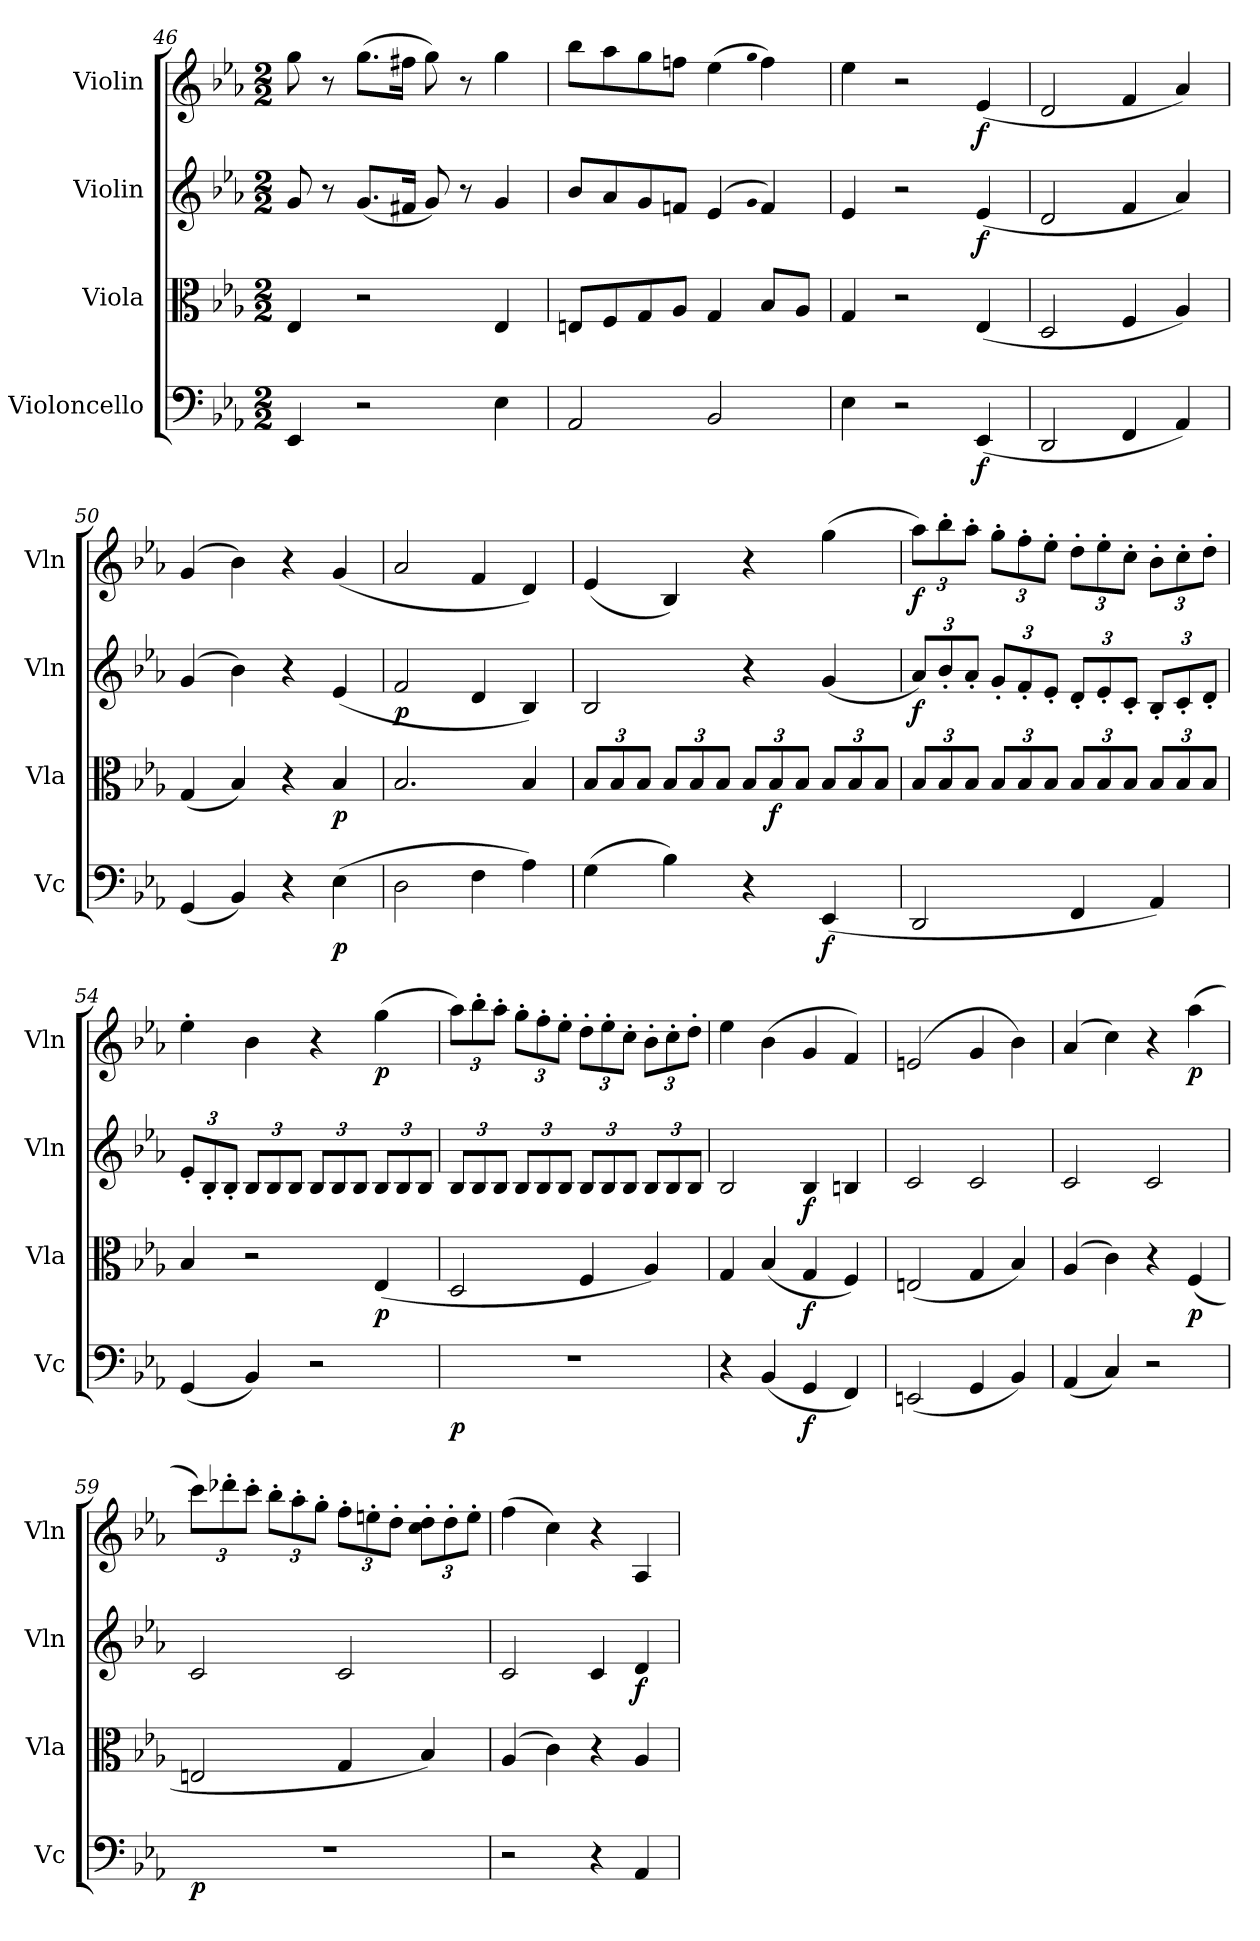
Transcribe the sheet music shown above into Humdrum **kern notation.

**kern	**dynam	**kern	**dynam	**kern	**dynam	**kern	**dynam
*part4	*part4	*part3	*part3	*part2	*part2	*part1	*part1
*staff4	*staff4	*staff3	*staff3	*staff2	*staff2	*staff1	*staff1
*I"Violoncello	*	*I"Viola	*	*I"Violin	*	*I"Violin	*
*I'Vc	*	*I'Vla	*	*I'Vln	*	*I'Vln	*
*clefF4	*	*clefC3	*	*clefG2	*	*clefG2	*
*k[b-e-a-]	*	*k[b-e-a-]	*	*k[b-e-a-]	*	*k[b-e-a-]	*
*M2/2	*	*M2/2	*	*M2/2	*	*M2/2	*
=46	=46	=46	=46	=46	=46	=46	=46
4EE-/	.	4E-/	.	8g/	.	8gg\	.
.	.	.	.	8r	.	8r	.
2r	.	2r	.	(8.g/L	.	(8.gg\L	.
.	.	.	.	16f#X/Jk	.	16ff#X\Jk	.
.	.	.	.	8g/)	.	8gg\)	.
.	.	.	.	8r	.	8r	.
4E-\	.	4E-/	.	4g/	.	4gg\	.
=47	=47	=47	=47	=47	=47	=47	=47
2AA-/	.	8En/L	.	8b-/L	.	8bb-\L	.
.	.	8F/	.	8a-/	.	8aa-\	.
.	.	8G/	.	8g/	.	8gg\	.
.	.	8A-/J	.	8fn/J	.	8ffn\J	.
2BB-/	.	4G/	.	(4e-/	.	(4ee-\	.
.	.	.	.	qg	.	qgg	.
.	.	8B-/L	.	4f/)	.	4ff\)	.
.	.	8A-/J	.	.	.	.	.
=48	=48	=48	=48	=48	=48	=48	=48
4E-\	.	4G/	.	4e-/	.	4ee-\	.
2r	.	2r	.	2r	.	2r	.
(4EE-/	f	(4E-/	.	(4e-/	f	(4e-/	f
=49	=49	=49	=49	=49	=49	=49	=49
2DD/	.	2D/	.	2d/	.	2d/	.
4FF/	.	4F/	.	4f/	.	4f/	.
4AA-/)	.	4A-/)	.	4a-/)	.	4a-/)	.
=50	=50	=50	=50	=50	=50	=50	=50
(4GG/	.	(4G/	.	(4g/	.	(4g/	.
4BB-/)	.	4B-/)	.	4b-\)	.	4b-\)	.
4r	.	4r	.	4r	.	4r	.
(4E-\	p	4B-/	p	(4e-/	.	(4g/	.
=51	=51	=51	=51	=51	=51	=51	=51
2D\	.	2.B-/	.	2f/	p	2a-/	.
4F\	.	.	.	4d/	.	4f/	.
4A-\)	.	4B-/	.	4B-/)	.	4d/)	.
=52	=52	=52	=52	=52	=52	=52	=52
(4G\	.	12B-/L	.	2B-/	.	(4e-/	.
.	.	12B-/	.	.	.	.	.
.	.	12B-/J	.	.	.	.	.
4B-\)	.	12B-/L	.	.	.	4B-/)	.
.	.	12B-/	.	.	.	.	.
.	.	12B-/J	.	.	.	.	.
4r	.	12B-/L	.	4r	.	4r	.
.	.	12B-/	f	.	.	.	.
.	.	12B-/J	.	.	.	.	.
(4EE-/	f	12B-/L	.	(4g/	.	(4gg\	.
.	.	12B-/	.	.	.	.	.
.	.	12B-/J	.	.	.	.	.
=53	=53	=53	=53	=53	=53	=53	=53
2DD/	.	12B-/L	.	12a-/L)	f	12aa-\L)	f
.	.	12B-/	.	12b-'/	.	12bb-'\	.
.	.	12B-/J	.	12a-'/J	.	12aa-'\J	.
.	.	12B-/L	.	12g'/L	.	12gg'\L	.
.	.	12B-/	.	12f'/	.	12ff'\	.
.	.	12B-/J	.	12e-'/J	.	12ee-'\J	.
4FF/	.	12B-/L	.	12d'/L	.	12dd'\L	.
.	.	12B-/	.	12e-'/	.	12ee-'\	.
.	.	12B-/J	.	12c'/J	.	12cc'\J	.
4AA-/)	.	12B-/L	.	12B-'/L	.	12b-'\L	.
.	.	12B-/	.	12c'/	.	12cc'\	.
.	.	12B-/J	.	12d'/J	.	12dd'\J	.
=54	=54	=54	=54	=54	=54	=54	=54
(4GG/	.	4B-/	.	12e-'/L	.	4ee-'\	.
.	.	.	.	12B-'/	.	.	.
.	.	.	.	12B-'/J	.	.	.
4BB-/)	.	2r	.	12B-/L	.	4b-\	.
.	.	.	.	12B-/	.	.	.
.	.	.	.	12B-/J	.	.	.
2r	.	.	.	12B-/L	.	4r	.
.	.	.	.	12B-/	.	.	.
.	.	.	.	12B-/J	.	.	.
.	.	(4E-/	p	12B-/L	.	(4gg\	p
.	.	.	.	12B-/	.	.	.
.	.	.	.	12B-/J	.	.	.
=55	=55	=55	=55	=55	=55	=55	=55
1r	p	2D/	.	12B-/L	.	12aa-\L)	.
.	.	.	.	12B-/	.	12bb-'\	.
.	.	.	.	12B-/J	.	12aa-'\J	.
.	.	.	.	12B-/L	.	12gg'\L	.
.	.	.	.	12B-/	.	12ff'\	.
.	.	.	.	12B-/J	.	12ee-'\J	.
.	.	4F/	.	12B-/L	.	12dd'\L	.
.	.	.	.	12B-/	.	12ee-'\	.
.	.	.	.	12B-/J	.	12cc'\J	.
.	.	4A-/)	.	12B-/L	.	12b-'\L	.
.	.	.	.	12B-/	.	12cc'\	.
.	.	.	.	12B-/J	.	12dd'\J	.
=56	=56	=56	=56	=56	=56	=56	=56
4r	.	4G/	.	2B-/	.	4ee-\	.
(4BB-/	.	(4B-/	.	.	.	(4b-\	.
4GG/	f	4G/	f	4B-/	f	4g/	.
4FF/)	.	4F/)	.	4Bn/	.	4f/)	.
=57	=57	=57	=57	=57	=57	=57	=57
(2EEn/	.	(2En/	.	2c/	.	(2en/	.
4GG/	.	4G/	.	2c/	.	4g/	.
4BB-/)	.	4B-/)	.	.	.	4b-\)	.
=58	=58	=58	=58	=58	=58	=58	=58
(4AA-/	.	(4A-/	.	2c/	.	(4a-/	.
4C/)	.	4c\)	.	.	.	4cc\)	.
2r	.	4r	.	2c/	.	4r	.
.	.	(4F/	p	.	.	(4aa-\	p
=59	=59	=59	=59	=59	=59	=59	=59
1r	p	2En/	.	2c/	.	12ccc\L)	.
.	.	.	.	.	.	12ddd-X'\	.
.	.	.	.	.	.	12ccc'\J	.
.	.	.	.	.	.	12bb-'\L	.
.	.	.	.	.	.	12aa-'\	.
.	.	.	.	.	.	12gg'\J	.
.	.	4G/	.	2c/	.	12ff'\L	.
.	.	.	.	.	.	12een'\	.
.	.	.	.	.	.	12dd'\J	.
.	.	4B-/)	.	.	.	12cc'\ 12dd'\L	.
.	.	.	.	.	.	12dd'\	.
.	.	.	.	.	.	12ee'\J	.
=60	=60	=60	=60	=60	=60	=60	=60
2r	.	(4A-/	.	2c/	.	(4ff\	.
.	.	4c\)	.	.	.	4cc\)	.
4r	.	4r	.	4c/	.	4r	.
4AA-/	.	4A-/	.	4d/	f	4A-/	.
=	=	=	=	=	=	=	=
*-	*-	*-	*-	*-	*-	*-	*-
